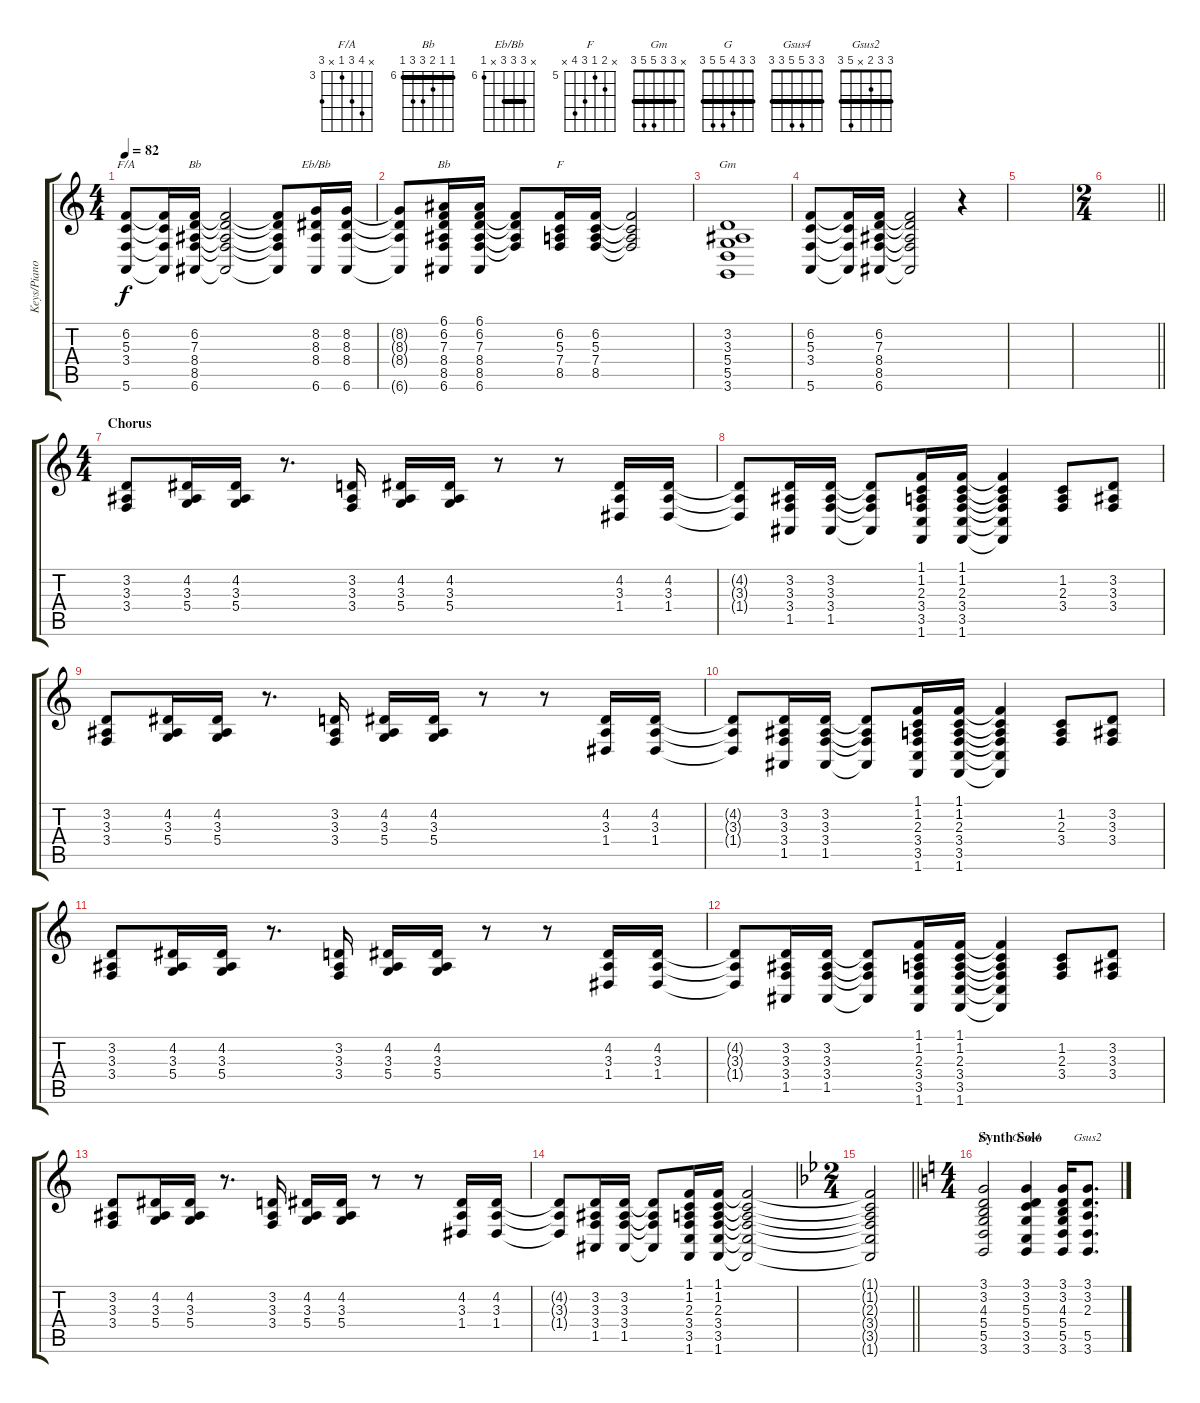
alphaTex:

\track ("Keys/Piano" "Keys/Piano") {instrument acousticgrandpiano}
\staff {score tabs}
\tuning (E4 B3 G3 D3 A2 E2) {hide}
\chord ("F/A" x 6 5 3 x 5) {firstfret 3}
\chord ("Bb" x 6 7 8 8 6) {firstfret 6 barre 6}
\chord ("Eb/Bb" x 8 8 8 x 6) {firstfret 6 barre 8}
\chord ("Bb" 6 6 7 8 8 6) {firstfret 6 barre 6}
\chord ("F" x 6 5 7 8 x) {firstfret 5}
\chord ("Gm" x 3 3 5 5 3) {barre 3}
\chord ("G" 3 3 4 5 5 3) {barre 3}
\chord ("Gsus4" 3 3 5 5 3 3) {barre 3}
\chord ("Gsus2" 3 3 2 x 5 3) {barre 3}
\ts (4 4)
\tempo 82
\clef g2
\ks c
(6.2 5.3 3.4 5.6).8{ch "F/A" dy f} (6.2{t} 5.3{t} 3.4{t} 5.6{t}).16 (6.2 7.3 8.4 8.5 6.6).16{ch "Bb"} (6.2{t} 7.3{t} 8.4{t} 8.5{t} 6.6{t}).2 (6.2{t} 7.3{t} 8.4{t} 8.5{t} 6.6{t}).8 (8.2 8.3 8.4 6.6).16{ch "Eb/Bb"} (8.2 8.3 8.4 6.6).16 |
(8.2{t} 8.3{t} 8.4{t} 6.6{t}).8 (6.1 6.2 7.3 8.4 8.5 6.6).16{ch "Bb"} (6.1 6.2 7.3 8.4 8.5 6.6).16 (6.2{t} 7.3{t} 8.4{t} 8.5{t}).8 (6.2 5.3 7.4 8.5).16{ch "F"} (6.2 5.3 7.4 8.5).16 (6.2{t} 5.3{t} 7.4{t} 8.5{t}).2 |
(3.2 3.3 5.4 5.5 3.6).1{ch "Gm"} |
(6.2 5.3 3.4 5.6).8 (6.2{t} 5.3{t} 3.4{t} 5.6{t}).16 (6.2 7.3 8.4 8.5 6.6).16 (6.2{t} 7.3{t} 8.4{t} 8.5{t} 6.6{t}).2 r.4 |
|
\ts (2 4)
\barLineRight lightlight
|
\ts (4 4)
\section ("" "Chorus")
(3.2 3.3 3.4).8 (4.2 3.3 5.4).16 (4.2 3.3 5.4).16 r.8{d} (3.2 3.3 3.4).16 (4.2 3.3 5.4).16 (4.2 3.3 5.4).16 r.8 r.8 (4.2 3.3 1.4).16 (4.2 3.3 1.4).16 |
(4.2{t} 3.3{t} 1.4{t}).8 (3.2 3.3 3.4 1.5).16 (3.2 3.3 3.4 1.5).16 (3.2{t} 3.3{t} 3.4{t} 1.5{t}).8 (1.1 1.2 2.3 3.4 3.5 1.6).16 (1.1 1.2 2.3 3.4 3.5 1.6).16 (1.1{t} 1.2{t} 2.3{t} 3.4{t} 3.5{t} 1.6{t}).4 (1.2 2.3 3.4).8 (3.2 3.3 3.4).8 |
(3.2 3.3 3.4).8 (4.2 3.3 5.4).16 (4.2 3.3 5.4).16 r.8{d} (3.2 3.3 3.4).16 (4.2 3.3 5.4).16 (4.2 3.3 5.4).16 r.8 r.8 (4.2 3.3 1.4).16 (4.2 3.3 1.4).16 |
(4.2{t} 3.3{t} 1.4{t}).8 (3.2 3.3 3.4 1.5).16 (3.2 3.3 3.4 1.5).16 (3.2{t} 3.3{t} 3.4{t} 1.5{t}).8 (1.1 1.2 2.3 3.4 3.5 1.6).16 (1.1 1.2 2.3 3.4 3.5 1.6).16 (1.1{t} 1.2{t} 2.3{t} 3.4{t} 3.5{t} 1.6{t}).4 (1.2 2.3 3.4).8 (3.2 3.3 3.4).8 |
(3.2 3.3 3.4).8 (4.2 3.3 5.4).16 (4.2 3.3 5.4).16 r.8{d} (3.2 3.3 3.4).16 (4.2 3.3 5.4).16 (4.2 3.3 5.4).16 r.8 r.8 (4.2 3.3 1.4).16 (4.2 3.3 1.4).16 |
(4.2{t} 3.3{t} 1.4{t}).8 (3.2 3.3 3.4 1.5).16 (3.2 3.3 3.4 1.5).16 (3.2{t} 3.3{t} 3.4{t} 1.5{t}).8 (1.1 1.2 2.3 3.4 3.5 1.6).16 (1.1 1.2 2.3 3.4 3.5 1.6).16 (1.1{t} 1.2{t} 2.3{t} 3.4{t} 3.5{t} 1.6{t}).4 (1.2 2.3 3.4).8 (3.2 3.3 3.4).8 |
(3.2 3.3 3.4).8 (4.2 3.3 5.4).16 (4.2 3.3 5.4).16 r.8{d} (3.2 3.3 3.4).16 (4.2 3.3 5.4).16 (4.2 3.3 5.4).16 r.8 r.8 (4.2 3.3 1.4).16 (4.2 3.3 1.4).16 |
(4.2{t} 3.3{t} 1.4{t}).8 (3.2 3.3 3.4 1.5).16 (3.2 3.3 3.4 1.5).16 (3.2{t} 3.3{t} 3.4{t} 1.5{t}).8 (1.1 1.2 2.3 3.4 3.5 1.6).16 (1.1 1.2 2.3 3.4 3.5 1.6).16 (1.1{t} 1.2{t} 2.3{t} 3.4{t} 3.5{t} 1.6{t}).2 |
\ts (2 4)
\barLineRight lightlight
\ks bb
(1.1{t} 1.2{t} 2.3{t} 3.4{t} 3.5{t} 1.6{t}).2 |
\ts (4 4)
\section ("" "Synth Solo")
\ks c
(3.1 3.2 4.3 5.4 5.5 3.6).2{ch "G"} (3.1 3.2 5.3 5.4 3.5 3.6).4{ch "Gsus4"} (3.1 3.2 4.3 5.4 5.5 3.6).16 (3.1 3.2 2.3 5.5 3.6).8{d ch "Gsus2"}
